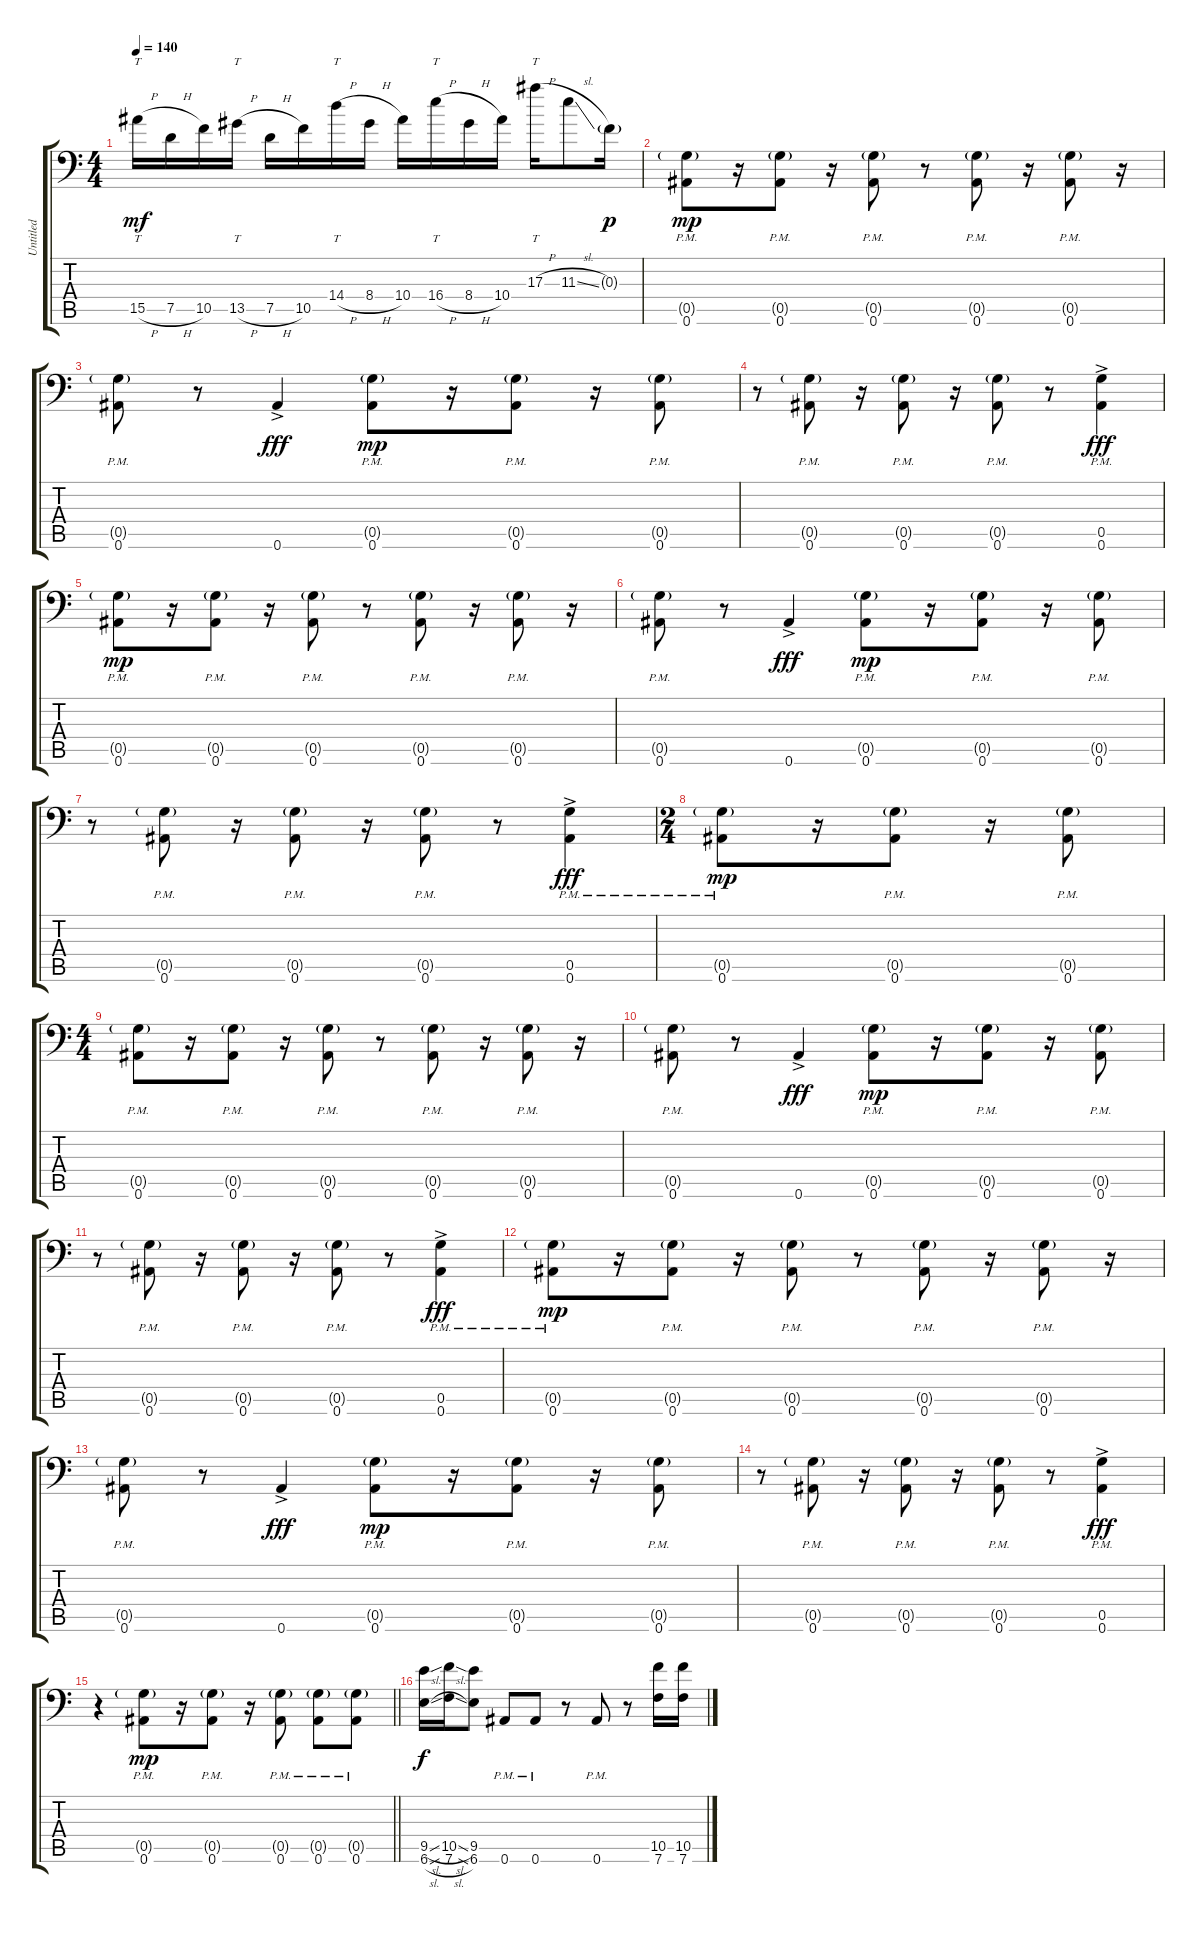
\track ("Untitled" "Untitled") {instrument distortionguitar}
\staff {score tabs}
\tuning (D4 A3 F3 C3 G2 Bb1) {hide}
\ts (4 4)
\tempo 140
\clef f4
\ks c
15.5{h}.16{tt dy mf} 7.5{h}.16 10.5.16 13.5{h}.16{tt} 7.5{h}.16 10.5.16 14.4{h}.16{tt} 8.4{h}.16 10.4.16 16.4{h}.16{tt} 8.4{h}.16 10.4.16 17.3{h}.16{tt} 11.3{sl}.8 0.3{g}.16{dy p} |
(0.5{g pm} 0.6{pm}).8{dy mp} r.16 (0.5{g pm} 0.6{pm}).8 r.16 (0.5{g pm} 0.6{pm}).8 r.8 (0.5{g pm} 0.6{pm}).8 r.16 (0.5{g pm} 0.6{pm}).8 r.16 |
(0.5{g pm} 0.6{pm}).8 r.8 0.6{ac}.4{dy fff} (0.5{g pm} 0.6{pm}).8{dy mp} r.16 (0.5{g pm} 0.6{pm}).8 r.16 (0.5{g pm} 0.6{pm}).8 |
r.8 (0.5{g pm} 0.6{pm}).8 r.16 (0.5{g pm} 0.6{pm}).8 r.16 (0.5{g pm} 0.6{pm}).8 r.8 (0.5{pm} 0.6{ac pm}).4{dy fff} |
(0.5{g pm} 0.6{pm}).8{dy mp} r.16 (0.5{g pm} 0.6{pm}).8 r.16 (0.5{g pm} 0.6{pm}).8 r.8 (0.5{g pm} 0.6{pm}).8 r.16 (0.5{g pm} 0.6{pm}).8 r.16 |
(0.5{g pm} 0.6{pm}).8 r.8 0.6{ac}.4{dy fff} (0.5{g pm} 0.6{pm}).8{dy mp} r.16 (0.5{g pm} 0.6{pm}).8 r.16 (0.5{g pm} 0.6{pm}).8 |
r.8 (0.5{g pm} 0.6{pm}).8 r.16 (0.5{g pm} 0.6{pm}).8 r.16 (0.5{g pm} 0.6{pm}).8 r.8 (0.5{pm} 0.6{ac pm}).4{dy fff} |
\ts (2 4)
(0.5{g pm} 0.6{pm}).8{dy mp} r.16 (0.5{g pm} 0.6{pm}).8 r.16 (0.5{g pm} 0.6{pm}).8 |
\ts (4 4)
(0.5{g pm} 0.6{pm}).8 r.16 (0.5{g pm} 0.6{pm}).8 r.16 (0.5{g pm} 0.6{pm}).8 r.8 (0.5{g pm} 0.6{pm}).8 r.16 (0.5{g pm} 0.6{pm}).8 r.16 |
(0.5{g pm} 0.6{pm}).8 r.8 0.6{ac}.4{dy fff} (0.5{g pm} 0.6{pm}).8{dy mp} r.16 (0.5{g pm} 0.6{pm}).8 r.16 (0.5{g pm} 0.6{pm}).8 |
r.8 (0.5{g pm} 0.6{pm}).8 r.16 (0.5{g pm} 0.6{pm}).8 r.16 (0.5{g pm} 0.6{pm}).8 r.8 (0.5{pm} 0.6{ac pm}).4{dy fff} |
(0.5{g pm} 0.6{pm}).8{dy mp} r.16 (0.5{g pm} 0.6{pm}).8 r.16 (0.5{g pm} 0.6{pm}).8 r.8 (0.5{g pm} 0.6{pm}).8 r.16 (0.5{g pm} 0.6{pm}).8 r.16 |
(0.5{g pm} 0.6{pm}).8 r.8 0.6{ac}.4{dy fff} (0.5{g pm} 0.6{pm}).8{dy mp} r.16 (0.5{g pm} 0.6{pm}).8 r.16 (0.5{g pm} 0.6{pm}).8 |
r.8 (0.5{g pm} 0.6{pm}).8 r.16 (0.5{g pm} 0.6{pm}).8 r.16 (0.5{g pm} 0.6{pm}).8 r.8 (0.5{pm} 0.6{ac pm}).4{dy fff} |
\barLineRight lightlight
r.4 (0.5{g pm} 0.6{pm}).8{dy mp} r.16 (0.5{g pm} 0.6{pm}).8 r.16 (0.5{g pm} 0.6{pm}).8 (0.5{g pm} 0.6{pm}).8 (0.5{g pm} 0.6{pm}).8 |
(9.5{sl} 6.6{sl}).16{dy f} (10.5{sl} 7.6{sl}).16 (9.5 6.6).8 0.6{pm}.8 0.6{pm}.8 r.8 0.6{pm}.8 r.8 (10.5 7.6).16 (10.5 7.6).16
